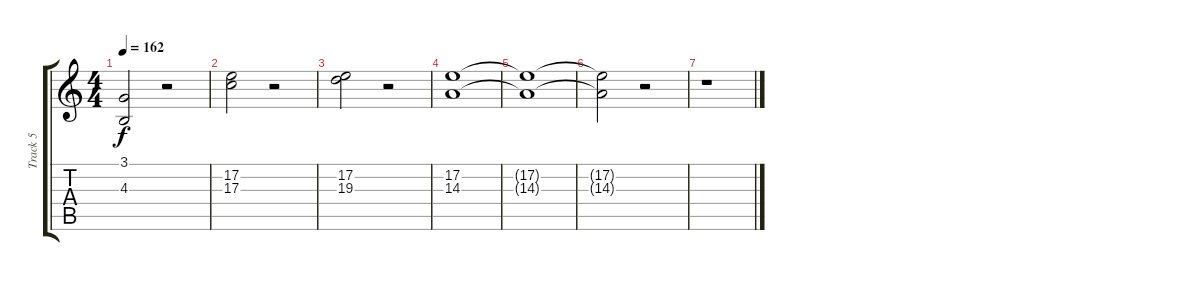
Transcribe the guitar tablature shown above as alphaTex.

\track ("Track 5" "Track 5") {instrument trumpet}
\staff {score tabs}
\tuning (E4 B3 G3 D3 A2 E2) {hide}
\ts (4 4)
\tempo 162
\clef g2
\ks c
(3.1{t} 4.3).2{dy f} r.2 |
(17.2 17.3).2 r.2 |
(17.2 19.3).2 r.2 |
(17.2 14.3).1 |
(17.2{t} 14.3{t}).1 |
(17.2{t} 14.3{t}).2 r.2 |
r.1
